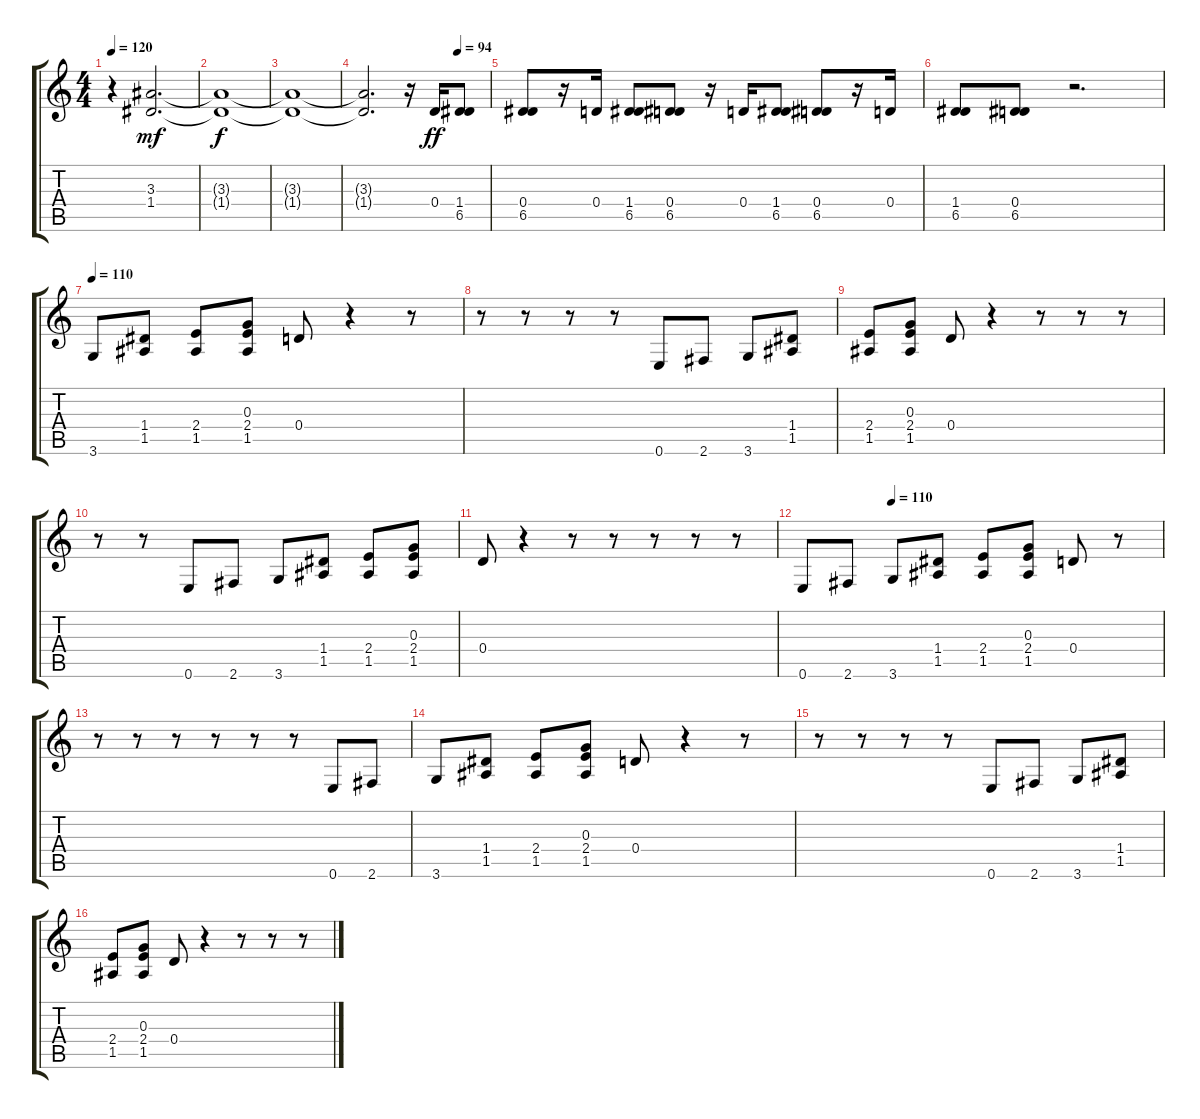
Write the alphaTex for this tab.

\track "" {instrument distortionguitar}
\staff {score tabs}
\tuning (E4 B3 G3 D3 A2 E2) {hide}
\ts (4 4)
\tempo 120
\clef g2
\ks c
r.4{dy ff} (3.3 1.4).2{d dy mf} |
(3.3{t} 1.4{t}).1{dy f} |
(3.3{t} 1.4{t}).1 |
\tempo (94 0.75)
(3.3{t} 1.4{t}).2{d} r.16 0.4.16{dy ff} (1.4 6.5).8 |
(0.4 6.5).8 r.16 0.4.16 (1.4 6.5).8 (0.4 6.5).8 r.16 0.4.16 (1.4 6.5).8 (0.4 6.5).8 r.16 0.4.16 |
(1.4 6.5).8 (0.4 6.5).8 r.2{d} |
\tempo 110
3.6.8 (1.4 1.5).8 (2.4 1.5).8 (0.3 2.4 1.5).8 0.4.8 r.4 r.8 |
r.8 r.8 r.8 r.8 0.6.8 2.6.8 3.6.8 (1.4 1.5).8 |
(2.4 1.5).8 (0.3 2.4 1.5).8 0.4.8 r.4 r.8 r.8 r.8 |
r.8 r.8 0.6.8 2.6.8 3.6.8 (1.4 1.5).8 (2.4 1.5).8 (0.3 2.4 1.5).8 |
0.4.8 r.4 r.8 r.8 r.8 r.8 r.8 |
\tempo (110 0.25)
0.6.8 2.6.8 3.6.8 (1.4 1.5).8 (2.4 1.5).8 (0.3 2.4 1.5).8 0.4.8 r.8 |
r.8 r.8 r.8 r.8 r.8 r.8 0.6.8 2.6.8 |
3.6.8 (1.4 1.5).8 (2.4 1.5).8 (0.3 2.4 1.5).8 0.4.8 r.4 r.8 |
r.8 r.8 r.8 r.8 0.6.8 2.6.8 3.6.8 (1.4 1.5).8 |
(2.4 1.5).8 (0.3 2.4 1.5).8 0.4.8 r.4 r.8 r.8 r.8
